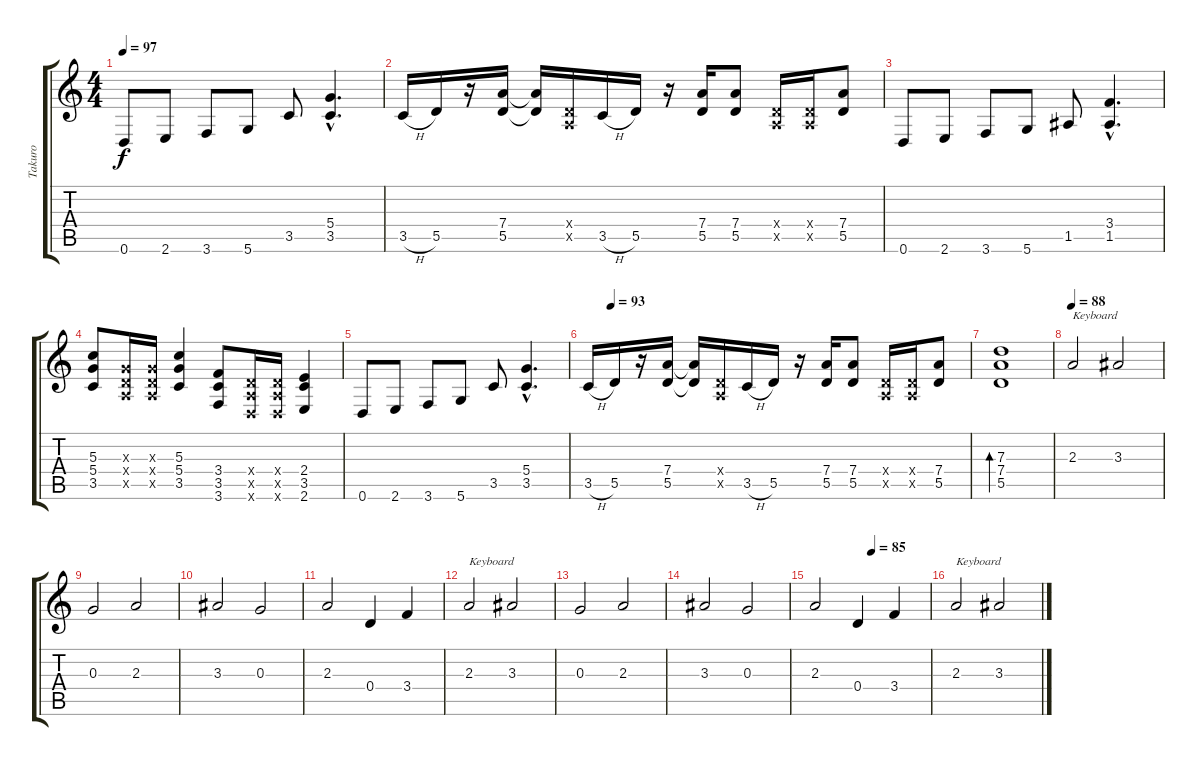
\track ("Takuro" "Takuro") {instrument overdrivenguitar}
\staff {score tabs}
\tuning (E4 B3 G3 D3 A2 D2) {hide}
\ts (4 4)
\tempo 97
\clef g2
\ks c
0.6.8{dy f} 2.6.8 3.6.8 5.6.8 3.5.8 (5.4{hac} 3.5{hac}).4{d} |
3.5{h}.16 5.5.16 r.16 (7.4 5.5).16 (7.4{t} 5.5{t}).16 (0.4{x} 0.5{x}).16 3.5{h}.16 5.5.16 r.16 (7.4 5.5).16 (7.4 5.5).8 (0.4{x} 0.5{x}).16 (0.4{x} 0.5{x}).16 (7.4 5.5).8 |
0.6.8 2.6.8 3.6.8 5.6.8 1.5.8 (3.4{hac} 1.5{hac}).4{d} |
(5.3 5.4 3.5).8 (0.3{x} 0.4{x} 0.5{x}).16 (0.3{x} 0.4{x} 0.5{x}).16 (5.3 5.4 3.5).4 (3.4 3.5 3.6).8 (0.4{x} 0.5{x} 0.6{x}).16 (0.4{x} 0.5{x} 0.6{x}).16 (2.4 3.5 2.6).4 |
0.6.8 2.6.8 3.6.8 5.6.8 3.5.8 (5.4{hac} 3.5{hac}).4{d} |
\tempo (93 0.0625)
3.5{h}.16 5.5.16 r.16 (7.4 5.5).16 (7.4{t} 5.5{t}).16 (0.4{x} 0.5{x}).16 3.5{h}.16 5.5.16 r.16 (7.4 5.5).16 (7.4 5.5).8 (0.4{x} 0.5{x}).16 (0.4{x} 0.5{x}).16 (7.4 5.5).8 |
(7.3 7.4 5.5).1{bd 120} |
\tempo 88
2.3.2{txt "Keyboard" volume 16 instrument churchorgan} 3.3.2 |
0.3.2 2.3.2 |
3.3.2 0.3.2 |
2.3.2 0.4.4 3.4.4 |
2.3.2{txt "Keyboard"} 3.3.2 |
0.3.2 2.3.2 |
3.3.2 0.3.2 |
\tempo (85 0.5)
2.3.2 0.4.4 3.4.4 |
2.3.2{txt "Keyboard"} 3.3.2
